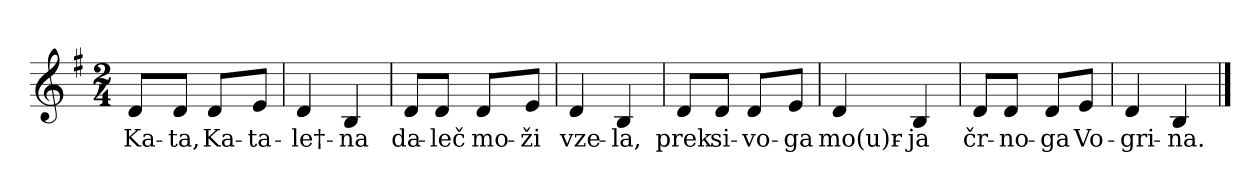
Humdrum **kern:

**kern	**text
*part1	*part1
*staff1	*staff1
*clefG2	*
*k[f#]	*
*G:	*
*M2/4	*
*MM108	*
=1	=1
!	!LO:LY:b
8d/L	Ka-
!	!LO:LY:b
8d/J	-ta,
!	!LO:LY:b
8d/L	Ka-
!	!LO:LY:b
8e/J	-ta-
=2	=2
!	!LO:LY:b
4d/	-le†-
!	!LO:LY:b
4B/	-na
=3	=3
!	!LO:LY:b
8d/L	da-
!	!LO:LY:b
8d/J	-leč
!	!LO:LY:b
8d/L	mo-
!	!LO:LY:b
8e/J	-ži
=4	=4
!	!LO:LY:b
4d/	vze-
!	!LO:LY:b
4B/	-la,
=5	=5
!	!LO:LY:b
8d/L	prek
!	!LO:LY:b
8d/J	si-
!	!LO:LY:b
8d/L	-vo-
!	!LO:LY:b
8e/J	-ga
=6	=6
!	!LO:LY:b
4d/	mo(u)r-
!	!LO:LY:b
4B/	-ja
=7	=7
!	!LO:LY:b
8d/L	čr-
!	!LO:LY:b
8d/J	-no-
!	!LO:LY:b
8d/L	-ga
!	!LO:LY:b
8e/J	Vo-
!!LO:LB:g=z
=8	=8
!	!LO:LY:b
4d/	-gri-
!	!LO:LY:b
4B/	-na.
==	==
*-	*-
